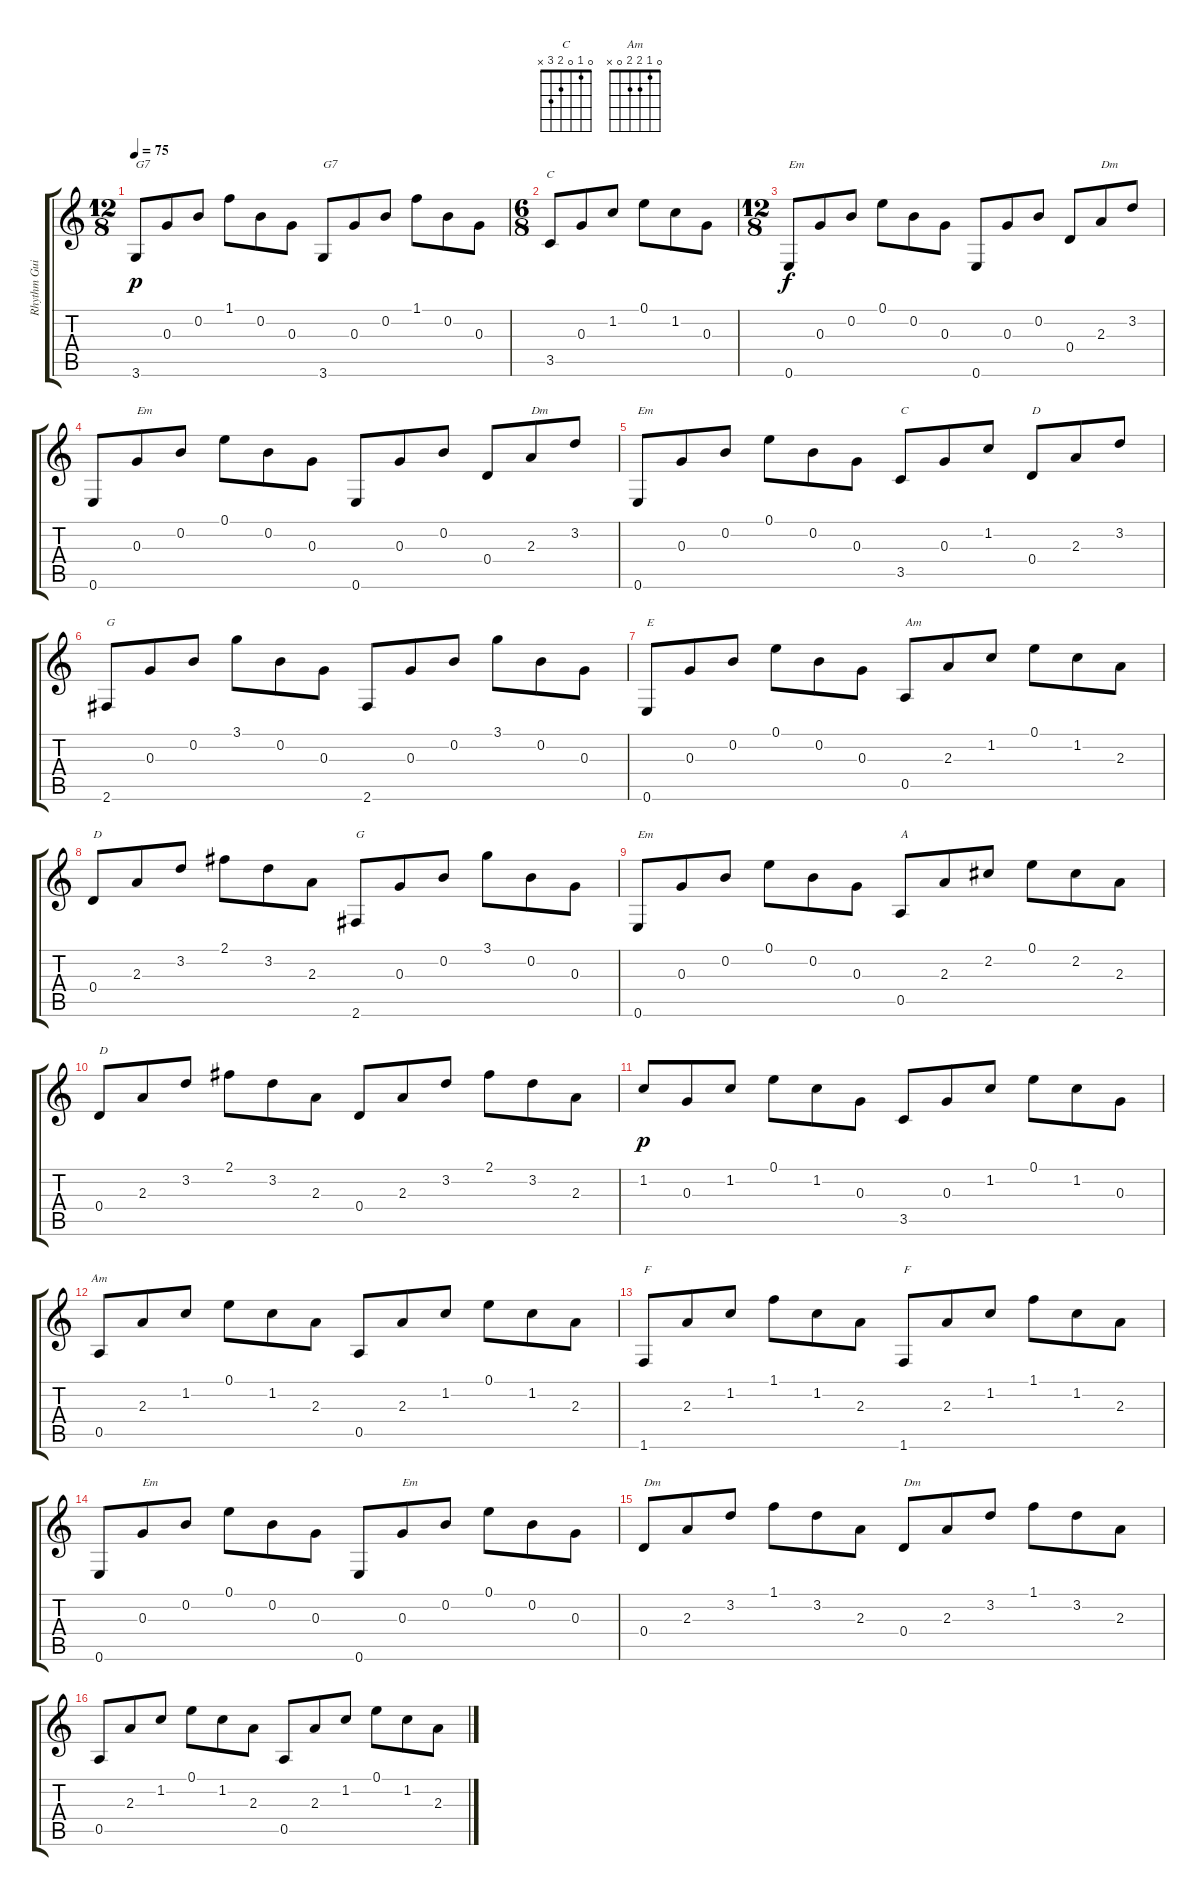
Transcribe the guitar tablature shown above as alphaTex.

\track ("Rhythm Guitar" "Rhythm Gui") {instrument acousticguitarnylon}
\staff {score tabs}
\tuning (E4 B3 G3 D3 A2 E2) {hide}
\chord ("C" 0 1 0 2 3 x)
\chord ("Am" 0 1 2 2 0 x)
\ts (12 8)
\tempo 75
\clef g2
\ks c
3.6.8{txt "G7" dy p} 0.3.8 0.2.8 1.1.8 0.2.8 0.3.8 3.6.8{txt "G7"} 0.3.8 0.2.8 1.1.8 0.2.8 0.3.8 |
\ts (6 8)
3.5.8{ch "C"} 0.3.8 1.2.8 0.1.8 1.2.8 0.3.8 |
\ts (12 8)
0.6.8{txt "Em" dy f} 0.3.8 0.2.8 0.1.8 0.2.8 0.3.8 0.6.8 0.3.8 0.2.8 0.4.8 2.3.8{txt "Dm"} 3.2.8 |
0.6.8 0.3.8{txt "Em"} 0.2.8 0.1.8 0.2.8 0.3.8 0.6.8 0.3.8 0.2.8 0.4.8 2.3.8{txt "Dm"} 3.2.8 |
0.6.8{txt "Em"} 0.3.8 0.2.8 0.1.8 0.2.8 0.3.8 3.5.8{txt "C"} 0.3.8 1.2.8 0.4.8{txt "D"} 2.3.8 3.2.8 |
2.6.8{txt "G"} 0.3.8 0.2.8 3.1.8 0.2.8 0.3.8 2.6.8 0.3.8 0.2.8 3.1.8 0.2.8 0.3.8 |
0.6.8{txt "E"} 0.3.8 0.2.8 0.1.8 0.2.8 0.3.8 0.5.8{txt "Am"} 2.3.8 1.2.8 0.1.8 1.2.8 2.3.8 |
0.4.8{txt "D"} 2.3.8 3.2.8 2.1.8 3.2.8 2.3.8 2.6.8{txt "G"} 0.3.8 0.2.8 3.1.8 0.2.8 0.3.8 |
0.6.8{txt "Em"} 0.3.8 0.2.8 0.1.8 0.2.8 0.3.8 0.5.8{txt "A"} 2.3.8 2.2.8 0.1.8 2.2.8 2.3.8 |
0.4.8{txt "D"} 2.3.8 3.2.8 2.1.8 3.2.8 2.3.8 0.4.8 2.3.8 3.2.8 2.1.8 3.2.8 2.3.8 |
1.2.8{dy p} 0.3.8 1.2.8 0.1.8 1.2.8 0.3.8 3.5.8 0.3.8 1.2.8 0.1.8 1.2.8 0.3.8 |
0.5.8{ch "Am"} 2.3.8 1.2.8 0.1.8 1.2.8 2.3.8 0.5.8 2.3.8 1.2.8 0.1.8 1.2.8 2.3.8 |
1.6.8{txt "F"} 2.3.8 1.2.8 1.1.8 1.2.8 2.3.8 1.6.8{txt "F"} 2.3.8 1.2.8 1.1.8 1.2.8 2.3.8 |
0.6.8 0.3.8{txt "Em"} 0.2.8 0.1.8 0.2.8 0.3.8 0.6.8 0.3.8{txt "Em"} 0.2.8 0.1.8 0.2.8 0.3.8 |
0.4.8{txt "Dm"} 2.3.8 3.2.8 1.1.8 3.2.8 2.3.8 0.4.8{txt "Dm"} 2.3.8 3.2.8 1.1.8 3.2.8 2.3.8 |
0.5.8 2.3.8 1.2.8 0.1.8 1.2.8 2.3.8 0.5.8 2.3.8 1.2.8 0.1.8 1.2.8 2.3.8
